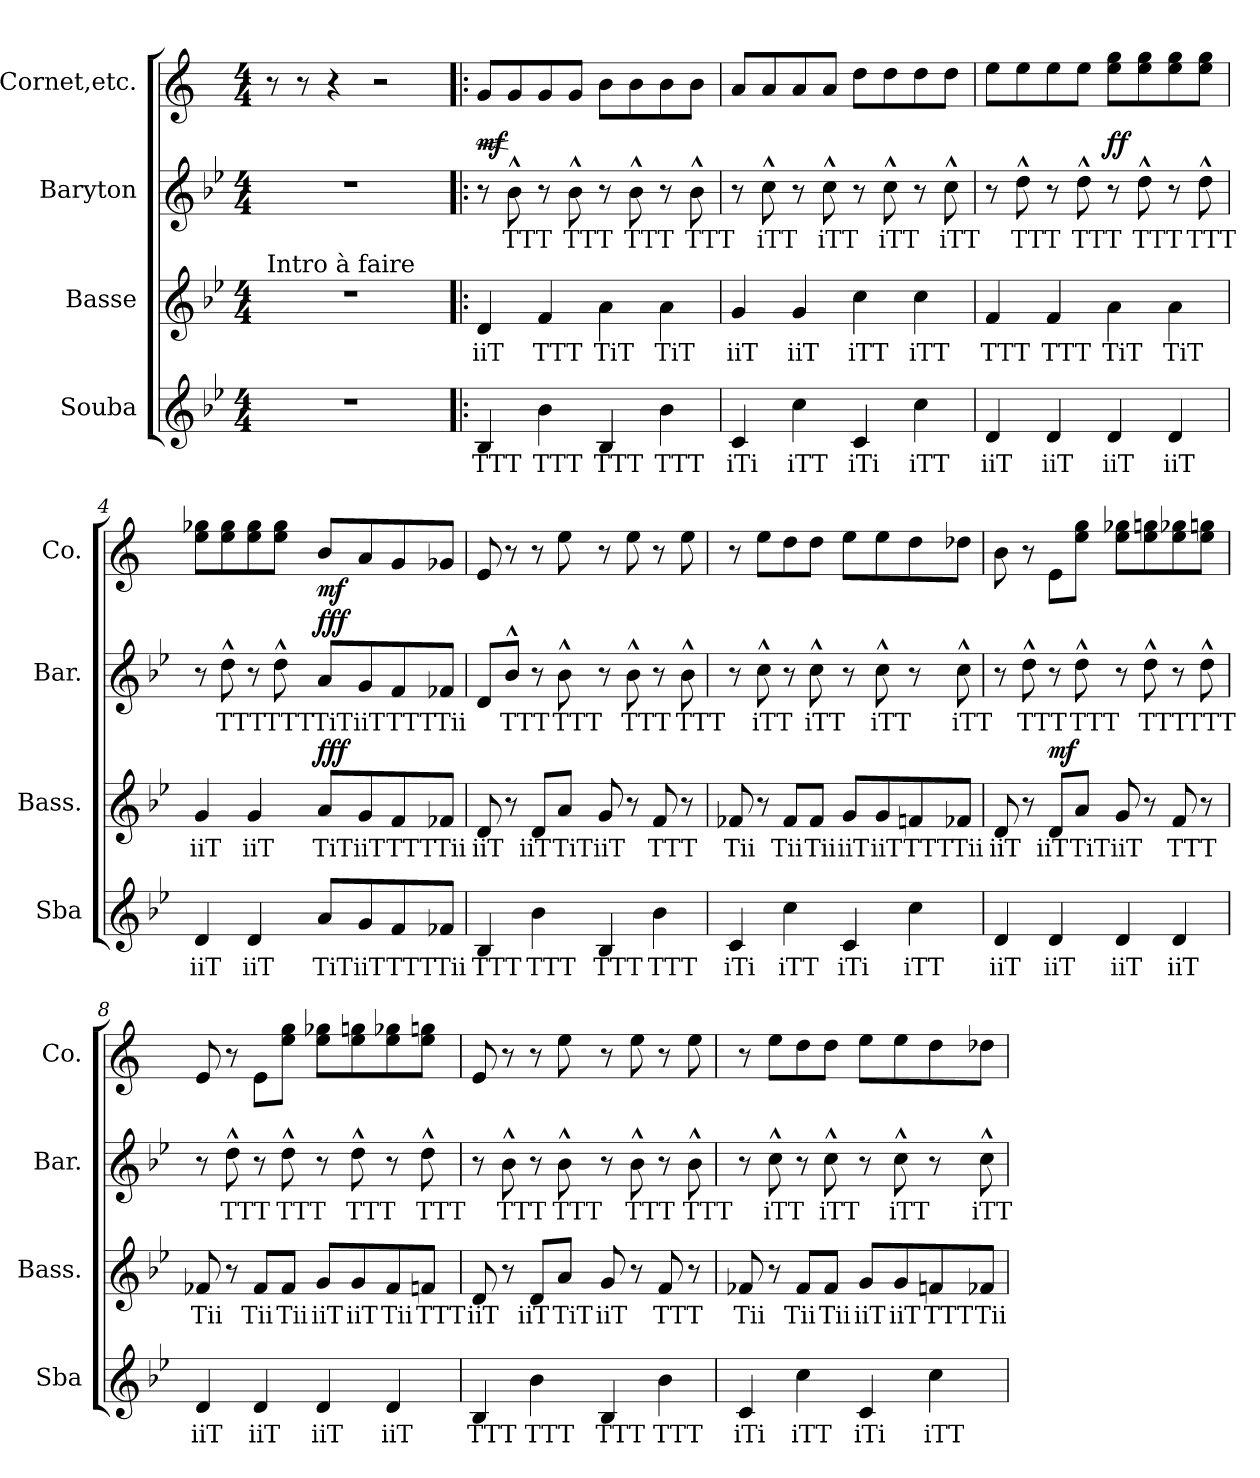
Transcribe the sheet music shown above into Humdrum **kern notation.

**kern	**text	**kern	**text	**dynam	**kern	**text	**dynam	**kern	**dynam
*part4	*part4	*part3	*part3	*part3	*part2	*part2	*part2	*part1	*part1
*staff4	*staff4	*staff3	*staff3	*staff3	*staff2	*staff2	*staff2	*staff1	*staff1
*I"Souba	*	*I"Basse	*	*	*I"Baryton	*	*	*I"Cornet,etc.	*
*I'Sba	*	*I'Bass.	*	*	*I'Bar.	*	*	*I'Co.	*
*clefG2	*	*clefG2	*	*	*clefG2	*	*	*clefG2	*
*ITrd15c26	*	*ITrd8c14	*	*	*ITrd8c14	*	*	*ITrd1c2	*
*k[b-e-]	*	*k[b-e-]	*	*	*k[b-e-]	*	*	*k[b-e-]	*
*M4/4	*	*M4/4	*	*	*M4/4	*	*	*M4/4	*
=	=	=	=	=	=	=	=	=	=
!	!	!LO:TX:a:t=Intro à faire	!	!	!	!	!	!	!
1r	.	1r	.	.	1r	.	.	8r	.
.	.	.	.	.	.	.	.	8r	.
.	.	.	.	.	.	.	.	4r	.
.	.	.	.	.	.	.	.	2r	.
=1!|:	=1!|:	=1!|:	=1!|:	=1!|:	=1!|:	=1!|:	=1!|:	=1!|:	=1!|:
!	!LO:LY:b	!	!LO:LY:b	!	!	!	!	!	!LO:HP:b
!	!	!	!	!	!	!	!	!	!LO:DY:n=1:b
4BBB-/	TTT	4D/	iiT	.	8r	.	.	8f/L	< mf
!	!	!	!	!	!	!LO:LY:b	!	!	!
.	.	.	.	.	8B-^^\	TTT	.	8f/	[
!	!LO:LY:b	!	!LO:LY:b	!	!	!	!	!	!
4BB-\	TTT	4F/	TTT	.	8r	.	.	8f/	.
!	!	!	!	!	!	!LO:LY:b	!	!	!
.	.	.	.	.	8B-^^\	TTT	.	8f/J	.
!	!LO:LY:b	!	!LO:LY:b	!	!	!	!	!	!
4BBB-/	TTT	4A\	TiT	.	8r	.	.	8a\L	.
!	!	!	!	!	!	!LO:LY:b	!	!	!
.	.	.	.	.	8B-^^\	TTT	.	8a\	.
!	!LO:LY:b	!	!LO:LY:b	!	!	!	!	!	!
4BB-\	TTT	4A\	TiT	.	8r	.	.	8a\	.
!	!	!	!	!	!	!LO:LY:b	!	!	!
.	.	.	.	.	8B-^^\	TTT	.	8a\J	.
=2	=2	=2	=2	=2	=2	=2	=2	=2	=2
!	!LO:LY:b	!	!LO:LY:b	!	!	!	!	!	!
4CC/	iTi	4G/	iiT	.	8r	.	.	8g/L	.
!	!	!	!	!	!	!LO:LY:b	!	!	!
.	.	.	.	.	8c^^\	iTT	.	8g/	.
!	!LO:LY:b	!	!LO:LY:b	!	!	!	!	!	!
4C\	iTT	4G/	iiT	.	8r	.	.	8g/	.
!	!	!	!	!	!	!LO:LY:b	!	!	!
.	.	.	.	.	8c^^\	iTT	.	8g/J	.
!	!LO:LY:b	!	!LO:LY:b	!	!	!	!	!	!
4CC/	iTi	4c\	iTT	.	8r	.	.	8cc\L	.
!	!	!	!	!	!	!LO:LY:b	!	!	!
.	.	.	.	.	8c^^\	iTT	.	8cc\	.
!	!LO:LY:b	!	!LO:LY:b	!	!	!	!	!	!
4C\	iTT	4c\	iTT	.	8r	.	.	8cc\	.
!	!	!	!	!	!	!LO:LY:b	!	!	!
.	.	.	.	.	8c^^\	iTT	.	8cc\J	.
=3	=3	=3	=3	=3	=3	=3	=3	=3	=3
!	!LO:LY:b	!	!LO:LY:b	!	!	!	!	!	!
4DD/	iiT	4F/	TTT	.	8r	.	.	8dd\L	.
!	!	!	!	!	!	!LO:LY:b	!	!	!
.	.	.	.	.	8d^^\	TTT	.	8dd\	.
!	!LO:LY:b	!	!LO:LY:b	!	!	!	!	!	!
4DD/	iiT	4F/	TTT	.	8r	.	.	8dd\	.
!	!	!	!	!	!	!LO:LY:b	!	!	!
.	.	.	.	.	8d^^\	TTT	.	8dd\J	.
!	!LO:LY:b	!	!LO:LY:b	!	!	!	!	!	!LO:DY:b
4DD/	iiT	4A\	TiT	.	8r	.	.	8dd\ 8ff\L	ff
!	!	!	!	!	!	!LO:LY:b	!	!	!
.	.	.	.	.	8d^^\	TTT	.	8dd\ 8ff\	.
!	!LO:LY:b	!	!LO:LY:b	!	!	!	!	!	!
4DD/	iiT	4A\	TiT	.	8r	.	.	8dd\ 8ff\	.
!	!	!	!	!	!	!LO:LY:b	!	!	!
.	.	.	.	.	8d^^\	TTT	.	8dd\ 8ff\J	.
!!LO:LB:g=z
=4	=4	=4	=4	=4	=4	=4	=4	=4	=4
!	!LO:LY:b	!	!LO:LY:b	!	!	!	!	!	!
4DD/	iiT	4G/	iiT	.	8r	.	.	8dd\ 8ff-X\L	.
!	!	!	!	!	!	!LO:LY:b	!	!	!
.	.	.	.	.	8d^^\	TTT	.	8dd\ 8ff-\	.
!	!LO:LY:b	!	!LO:LY:b	!	!	!	!	!	!
4DD/	iiT	4G/	iiT	.	8r	.	.	8dd\ 8ff-\	.
!	!	!	!	!	!	!LO:LY:b	!	!	!
.	.	.	.	.	8d^^\	TTT	.	8dd\ 8ff-\J	.
!	!LO:LY:b	!	!LO:LY:b	!LO:DY:b	!	!LO:LY:b	!LO:DY:b	!	!LO:DY:b
8AA/L	TiT	8A/L	TiT	fff	8A/L	TiT	fff	8a/L	mf
!	!LO:LY:b	!	!LO:LY:b	!	!	!LO:LY:b	!	!	!
8GG/	iiT	8G/	iiT	.	8G/	iiT	.	8g/	.
!	!LO:LY:b	!	!LO:LY:b	!	!	!LO:LY:b	!	!	!
8FF/	TTT	8F/	TTT	.	8F/	TTT	.	8f/	.
!	!LO:LY:b	!	!LO:LY:b	!	!	!LO:LY:b	!	!	!
8FF-X/J	Tii	8F-X/J	Tii	.	8F-X/J	Tii	.	8f-X/J	.
=5	=5	=5	=5	=5	=5	=5	=5	=5	=5
!	!LO:LY:b	!	!LO:LY:b	!	!	!	!	!	!
4BBB-/	TTT	8D/	iiT	.	8D/L	.	.	8d/	.
!	!	!	!	!	!	!LO:LY:b	!	!	!
.	.	8r	.	.	8B-^^/J	TTT	.	8r	.
!	!LO:LY:b	!	!LO:LY:b	!	!	!	!	!	!
4BB-\	TTT	8D/L	iiT	.	8r	.	.	8r	.
!	!	!	!LO:LY:b	!	!	!LO:LY:b	!	!	!
.	.	8A/J	TiT	.	8B-^^\	TTT	.	8dd\	.
!	!LO:LY:b	!	!LO:LY:b	!	!	!	!	!	!
4BBB-/	TTT	8G/	iiT	.	8r	.	.	8r	.
!	!	!	!	!	!	!LO:LY:b	!	!	!
.	.	8r	.	.	8B-^^\	TTT	.	8dd\	.
!	!LO:LY:b	!	!LO:LY:b	!	!	!	!	!	!
4BB-\	TTT	8F/	TTT	.	8r	.	.	8r	.
!	!	!	!	!	!	!LO:LY:b	!	!	!
.	.	8r	.	.	8B-^^\	TTT	.	8dd\	.
=6	=6	=6	=6	=6	=6	=6	=6	=6	=6
!	!LO:LY:b	!	!LO:LY:b	!	!	!	!	!	!
4CC/	iTi	8F-X/	Tii	.	8r	.	.	8r	.
!	!	!	!	!	!	!LO:LY:b	!	!	!
.	.	8r	.	.	8c^^\	iTT	.	8dd\L	.
!	!LO:LY:b	!	!LO:LY:b	!	!	!	!	!	!
4C\	iTT	8F-/L	Tii	.	8r	.	.	8cc\	.
!	!	!	!LO:LY:b	!	!	!LO:LY:b	!	!	!
.	.	8F-/J	Tii	.	8c^^\	iTT	.	8cc\J	.
!	!LO:LY:b	!	!LO:LY:b	!	!	!	!	!	!
4CC/	iTi	8G/L	iiT	.	8r	.	.	8dd\L	.
!	!	!	!LO:LY:b	!	!	!LO:LY:b	!	!	!
.	.	8G/	iiT	.	8c^^\	iTT	.	8dd\	.
!	!LO:LY:b	!	!LO:LY:b	!	!	!	!	!	!
4C\	iTT	8Fn/	TTT	.	8r	.	.	8cc\	.
!	!	!	!LO:LY:b	!	!	!LO:LY:b	!	!	!
.	.	8F-X/J	Tii	.	8c^^\	iTT	.	8cc-X\J	.
!!LO:PB:g=z
=7	=7	=7	=7	=7	=7	=7	=7	=7	=7
!	!LO:LY:b	!	!LO:LY:b	!	!	!	!	!	!
4DD/	iiT	8D/	iiT	.	8r	.	.	8a\	.
!	!	!	!	!	!	!LO:LY:b	!	!	!
.	.	8r	.	.	8d^^\	TTT	.	8r	.
!	!LO:LY:b	!	!LO:LY:b	!LO:DY:b	!	!	!	!	!
4DD/	iiT	8D/L	iiT	mf	8r	.	.	8d\L	.
!	!	!	!LO:LY:b	!	!	!LO:LY:b	!	!	!
.	.	8A/J	TiT	.	8d^^\	TTT	.	8dd\ 8ff\J	.
!	!LO:LY:b	!	!LO:LY:b	!	!	!	!	!	!
4DD/	iiT	8G/	iiT	.	8r	.	.	8dd\ 8ff-X\L	.
!	!	!	!	!	!	!LO:LY:b	!	!	!
.	.	8r	.	.	8d^^\	TTT	.	8dd\ 8ffn\	.
!	!LO:LY:b	!	!LO:LY:b	!	!	!	!	!	!
4DD/	iiT	8F/	TTT	.	8r	.	.	8dd\ 8ff-X\	.
!	!	!	!	!	!	!LO:LY:b	!	!	!
.	.	8r	.	.	8d^^\	TTT	.	8dd\ 8ffn\J	.
=8	=8	=8	=8	=8	=8	=8	=8	=8	=8
!	!LO:LY:b	!	!LO:LY:b	!	!	!	!	!	!
4DD/	iiT	8F-X/	Tii	.	8r	.	.	8d/	.
!	!	!	!	!	!	!LO:LY:b	!	!	!
.	.	8r	.	.	8d^^\	TTT	.	8r	.
!	!LO:LY:b	!	!LO:LY:b	!	!	!	!	!	!
4DD/	iiT	8F-/L	Tii	.	8r	.	.	8d\L	.
!	!	!	!LO:LY:b	!	!	!LO:LY:b	!	!	!
.	.	8F-/J	Tii	.	8d^^\	TTT	.	8dd\ 8ff\J	.
!	!LO:LY:b	!	!LO:LY:b	!	!	!	!	!	!
4DD/	iiT	8G/L	iiT	.	8r	.	.	8dd\ 8ff-X\L	.
!	!	!	!LO:LY:b	!	!	!LO:LY:b	!	!	!
.	.	8G/	iiT	.	8d^^\	TTT	.	8dd\ 8ffn\	.
!	!LO:LY:b	!	!LO:LY:b	!	!	!	!	!	!
4DD/	iiT	8F-/	Tii	.	8r	.	.	8dd\ 8ff-X\	.
!	!	!	!LO:LY:b	!	!	!LO:LY:b	!	!	!
.	.	8Fn/J	TTT	.	8d^^\	TTT	.	8dd\ 8ffn\J	.
=9	=9	=9	=9	=9	=9	=9	=9	=9	=9
!	!LO:LY:b	!	!LO:LY:b	!	!	!	!	!	!
4BBB-/	TTT	8D/	iiT	.	8r	.	.	8d/	.
!	!	!	!	!	!	!LO:LY:b	!	!	!
.	.	8r	.	.	8B-^^\	TTT	.	8r	.
!	!LO:LY:b	!	!LO:LY:b	!	!	!	!	!	!
4BB-\	TTT	8D/L	iiT	.	8r	.	.	8r	.
!	!	!	!LO:LY:b	!	!	!LO:LY:b	!	!	!
.	.	8A/J	TiT	.	8B-^^\	TTT	.	8dd\	.
!	!LO:LY:b	!	!LO:LY:b	!	!	!	!	!	!
4BBB-/	TTT	8G/	iiT	.	8r	.	.	8r	.
!	!	!	!	!	!	!LO:LY:b	!	!	!
.	.	8r	.	.	8B-^^\	TTT	.	8dd\	.
!	!LO:LY:b	!	!LO:LY:b	!	!	!	!	!	!
4BB-\	TTT	8F/	TTT	.	8r	.	.	8r	.
!	!	!	!	!	!	!LO:LY:b	!	!	!
.	.	8r	.	.	8B-^^\	TTT	.	8dd\	.
!!LO:LB:g=z
=10	=10	=10	=10	=10	=10	=10	=10	=10	=10
!	!LO:LY:b	!	!LO:LY:b	!	!	!	!	!	!
4CC/	iTi	8F-X/	Tii	.	8r	.	.	8r	.
!	!	!	!	!	!	!LO:LY:b	!	!	!
.	.	8r	.	.	8c^^\	iTT	.	8dd\L	.
!	!LO:LY:b	!	!LO:LY:b	!	!	!	!	!	!
4C\	iTT	8F-/L	Tii	.	8r	.	.	8cc\	.
!	!	!	!LO:LY:b	!	!	!LO:LY:b	!	!	!
.	.	8F-/J	Tii	.	8c^^\	iTT	.	8cc\J	.
!	!LO:LY:b	!	!LO:LY:b	!	!	!	!	!	!
4CC/	iTi	8G/L	iiT	.	8r	.	.	8dd\L	.
!	!	!	!LO:LY:b	!	!	!LO:LY:b	!	!	!
.	.	8G/	iiT	.	8c^^\	iTT	.	8dd\	.
!	!LO:LY:b	!	!LO:LY:b	!	!	!	!	!	!
4C\	iTT	8Fn/	TTT	.	8r	.	.	8cc\	.
!	!	!	!LO:LY:b	!	!	!LO:LY:b	!	!	!
.	.	8F-X/J	Tii	.	8c^^\	iTT	.	8cc-X\J	.
=	=	=	=	=	=	=	=	=	=
*-	*-	*-	*-	*-	*-	*-	*-	*-	*-
